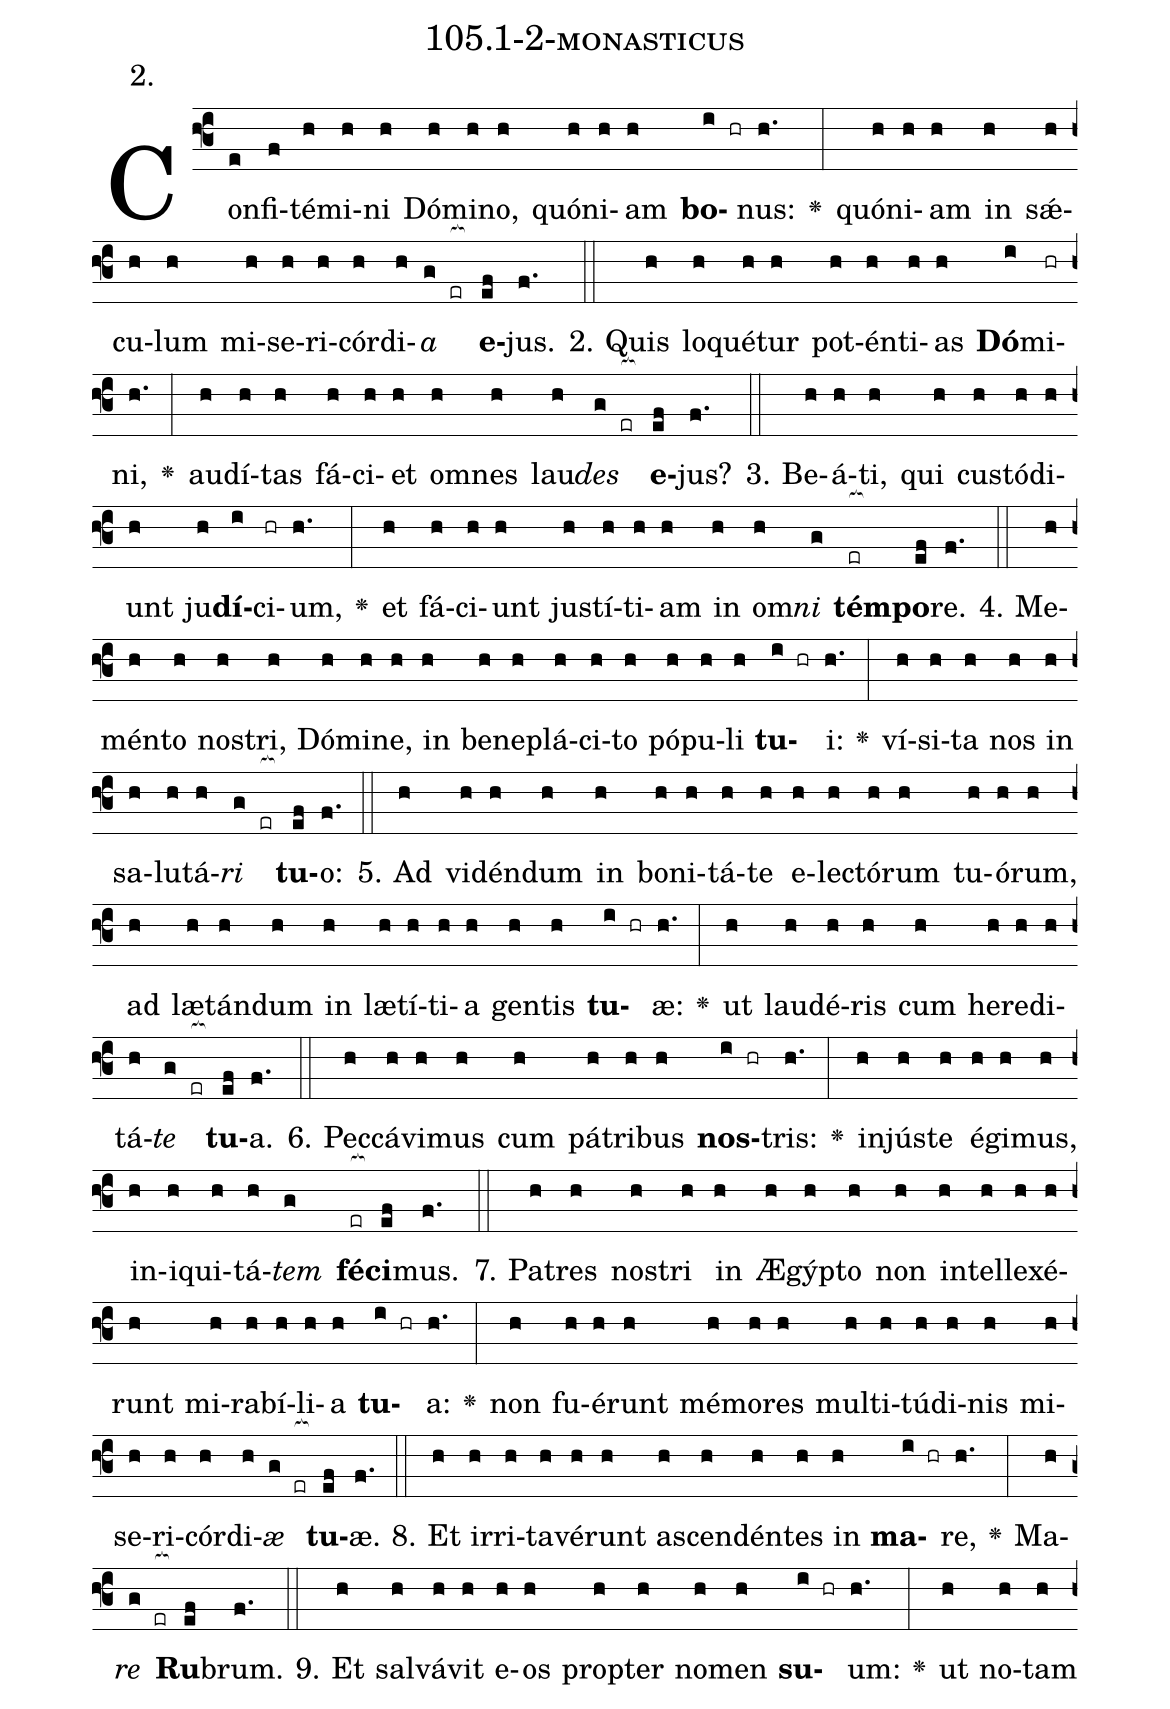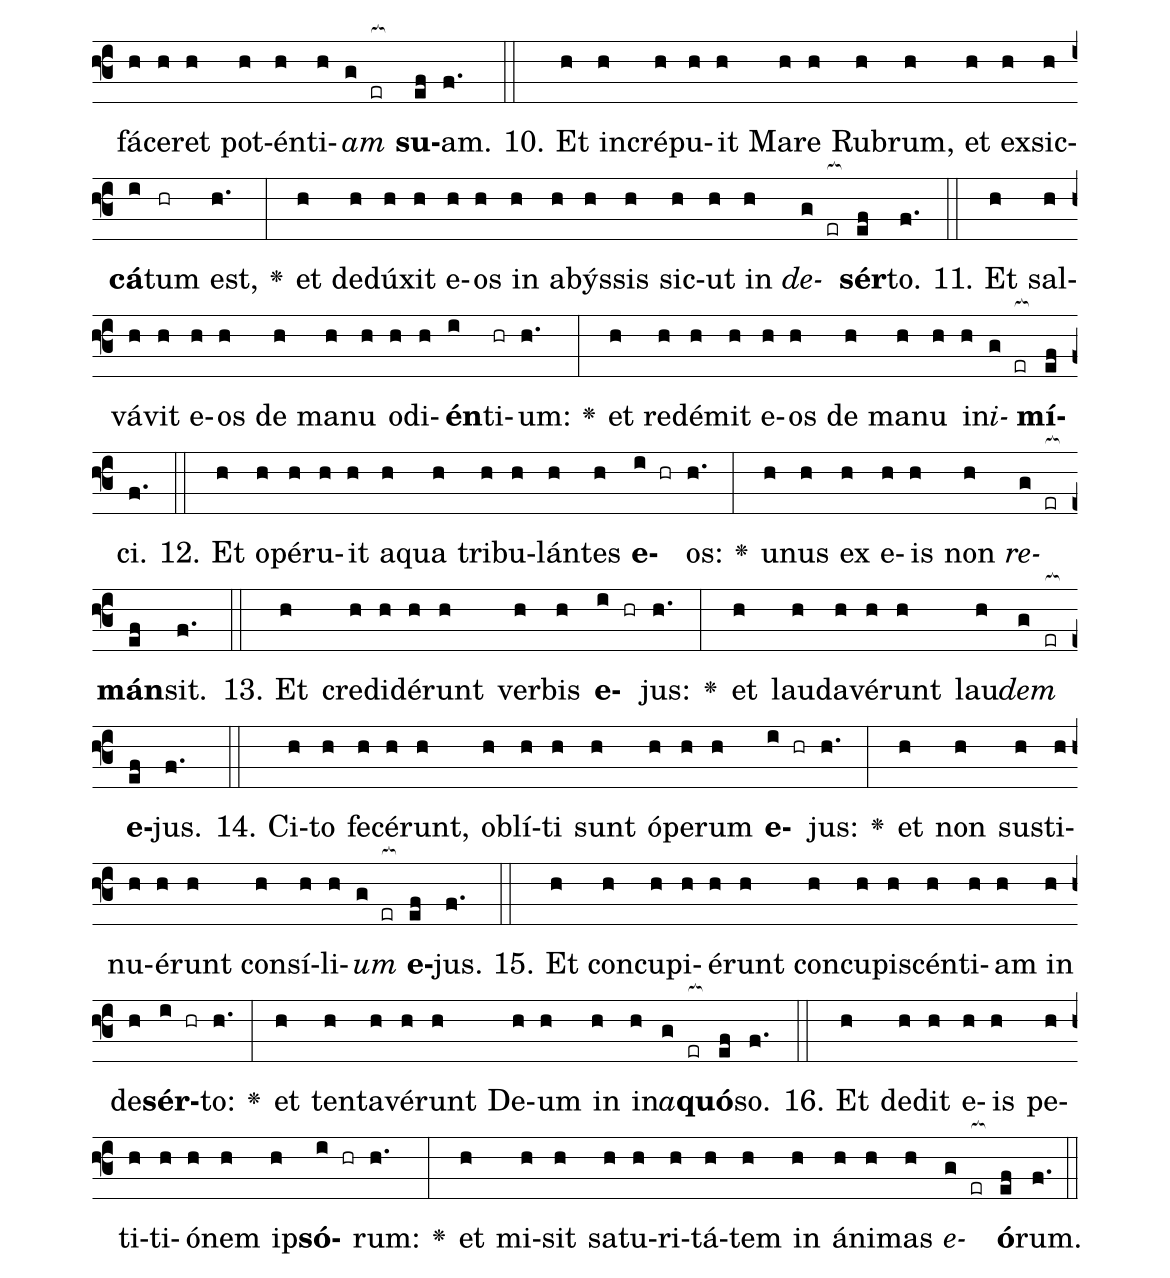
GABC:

name: 105.1-2-monasticus;
annotation: 2.;
%%
(f3)Con(e)fi(f)té(h)mi(h)ni(h) Dó(h)mi(h)no,(h) quón(h)i(h)am(h) <b>bo</b>(i hr)nus:(h.) <v>\greheightstar</v>(:) quón(h)i(h)am(h) in(h) sǽ(h)cu(h)lum(h) mi(h)se(h)ri(h)cór(h)di(h)<i>a</i>(g er[ocb:1{]) <b>e</b>(ef[ocb:0}])jus.(f.) (::)
2. Quis(h) lo(h)qué(h)tur(h) pot(h)én(h)ti(h)as(h) <b>Dó</b>(i)mi(hr)ni,(h.) <v>\greheightstar</v>(:) au(h)dí(h)tas(h) fá(h)ci(h)et(h) om(h)nes(h) lau(h)<i>des</i>(g er[ocb:1{]) <b>e</b>(ef[ocb:0}])jus?(f.) (::)
3. Be(h)á(h)ti,(h) qui(h) cus(h)tó(h)di(h)unt(h) ju(h)<b>dí</b>(i)ci(hr)um,(h.) <v>\greheightstar</v>(:) et(h) fá(h)ci(h)unt(h) jus(h)tí(h)ti(h)am(h) in(h) om(h)<i>ni</i>(g) <b>tém</b>(er[ocb:1{])<b>po</b>(ef[ocb:0}])re.(f.) (::)
4. Me(h)mén(h)to(h) nos(h)tri,(h) Dó(h)mi(h)ne,(h) in(h) be(h)ne(h)plá(h)ci(h)to(h) pó(h)pu(h)li(h) <b>tu</b>(i hr)i:(h.) <v>\greheightstar</v>(:) ví(h)si(h)ta(h) nos(h) in(h) sa(h)lu(h)tá(h)<i>ri</i>(g er[ocb:1{]) <b>tu</b>(ef[ocb:0}])o:(f.) (::)
5. Ad(h) vi(h)dén(h)dum(h) in(h) bo(h)ni(h)tá(h)te(h) e(h)lec(h)tó(h)rum(h) tu(h)ó(h)rum,(h) ad(h) læ(h)tán(h)dum(h) in(h) læ(h)tí(h)ti(h)a(h) gen(h)tis(h) <b>tu</b>(i hr)æ:(h.) <v>\greheightstar</v>(:) ut(h) lau(h)dé(h)ris(h) cum(h) he(h)re(h)di(h)tá(h)<i>te</i>(g er[ocb:1{]) <b>tu</b>(ef[ocb:0}])a.(f.) (::)
6. Pec(h)cá(h)vi(h)mus(h) cum(h) pá(h)tri(h)bus(h) <b>nos</b>(i hr)tris:(h.) <v>\greheightstar</v>(:) in(h)jús(h)te(h) é(h)gi(h)mus,(h) in(h)i(h)qui(h)tá(h)<i>tem</i>(g) <b>fé</b>(er[ocb:1{])<b>ci</b>(ef[ocb:0}])mus.(f.) (::)
7. Pa(h)tres(h) nos(h)tri(h) in(h) Æ(h)gýp(h)to(h) non(h) in(h)tel(h)le(h)xé(h)runt(h) mi(h)ra(h)bí(h)li(h)a(h) <b>tu</b>(i hr)a:(h.) <v>\greheightstar</v>(:) non(h) fu(h)é(h)runt(h) mé(h)mo(h)res(h) mul(h)ti(h)tú(h)di(h)nis(h) mi(h)se(h)ri(h)cór(h)di(h)<i>æ</i>(g er[ocb:1{]) <b>tu</b>(ef[ocb:0}])æ.(f.) (::)
8. Et(h) ir(h)ri(h)ta(h)vé(h)runt(h) a(h)scen(h)dén(h)tes(h) in(h) <b>ma</b>(i hr)re,(h.) <v>\greheightstar</v>(:) Ma(h)<i>re</i>(g er[ocb:1{]) <b>Ru</b>(ef[ocb:0}])brum.(f.) (::)
9. Et(h) sal(h)vá(h)vit(h) e(h)os(h) prop(h)ter(h) no(h)men(h) <b>su</b>(i hr)um:(h.) <v>\greheightstar</v>(:) ut(h) no(h)tam(h) fá(h)ce(h)ret(h) pot(h)én(h)ti(h)<i>am</i>(g er[ocb:1{]) <b>su</b>(ef[ocb:0}])am.(f.) (::)
10. Et(h) in(h)cré(h)pu(h)it(h) Ma(h)re(h) Ru(h)brum,(h) et(h) ex(h)sic(h)<b>cá</b>(i)tum(hr) est,(h.) <v>\greheightstar</v>(:) et(h) de(h)dú(h)xit(h) e(h)os(h) in(h) a(h)býs(h)sis(h) sic(h)ut(h) in(h) <i>de</i>(g er[ocb:1{])<b>sér</b>(ef[ocb:0}])to.(f.) (::)
11. Et(h) sal(h)vá(h)vit(h) e(h)os(h) de(h) ma(h)nu(h) o(h)di(h)<b>én</b>(i)ti(hr)um:(h.) <v>\greheightstar</v>(:) et(h) red(h)é(h)mit(h) e(h)os(h) de(h) ma(h)nu(h) in(h)<i>i</i>(g er[ocb:1{])<b>mí</b>(ef[ocb:0}])ci.(f.) (::)
12. Et(h) o(h)pé(h)ru(h)it(h) a(h)qua(h) tri(h)bu(h)lán(h)tes(h) <b>e</b>(i hr)os:(h.) <v>\greheightstar</v>(:) u(h)nus(h) ex(h) e(h)is(h) non(h) <i>re</i>(g er[ocb:1{])<b>mán</b>(ef[ocb:0}])sit.(f.) (::)
13. Et(h) cre(h)di(h)dé(h)runt(h) ver(h)bis(h) <b>e</b>(i hr)jus:(h.) <v>\greheightstar</v>(:) et(h) lau(h)da(h)vé(h)runt(h) lau(h)<i>dem</i>(g er[ocb:1{]) <b>e</b>(ef[ocb:0}])jus.(f.) (::)
14. Ci(h)to(h) fe(h)cé(h)runt,(h) ob(h)lí(h)ti(h) sunt(h) ó(h)pe(h)rum(h) <b>e</b>(i hr)jus:(h.) <v>\greheightstar</v>(:) et(h) non(h) sus(h)ti(h)nu(h)é(h)runt(h) con(h)sí(h)li(h)<i>um</i>(g er[ocb:1{]) <b>e</b>(ef[ocb:0}])jus.(f.) (::)
15. Et(h) con(h)cu(h)pi(h)é(h)runt(h) con(h)cu(h)pi(h)scén(h)ti(h)am(h) in(h) de(h)<b>sér</b>(i hr)to:(h.) <v>\greheightstar</v>(:) et(h) ten(h)ta(h)vé(h)runt(h) De(h)um(h) in(h) in(h)<i>a</i>(g er[ocb:1{])<b>quó</b>(ef[ocb:0}])so.(f.) (::)
16. Et(h) de(h)dit(h) e(h)is(h) pe(h)ti(h)ti(h)ó(h)nem(h) ip(h)<b>só</b>(i hr)rum:(h.) <v>\greheightstar</v>(:) et(h) mi(h)sit(h) sa(h)tu(h)ri(h)tá(h)tem(h) in(h) á(h)ni(h)mas(h) <i>e</i>(g er[ocb:1{])<b>ó</b>(ef[ocb:0}])rum.(f.) (::)
